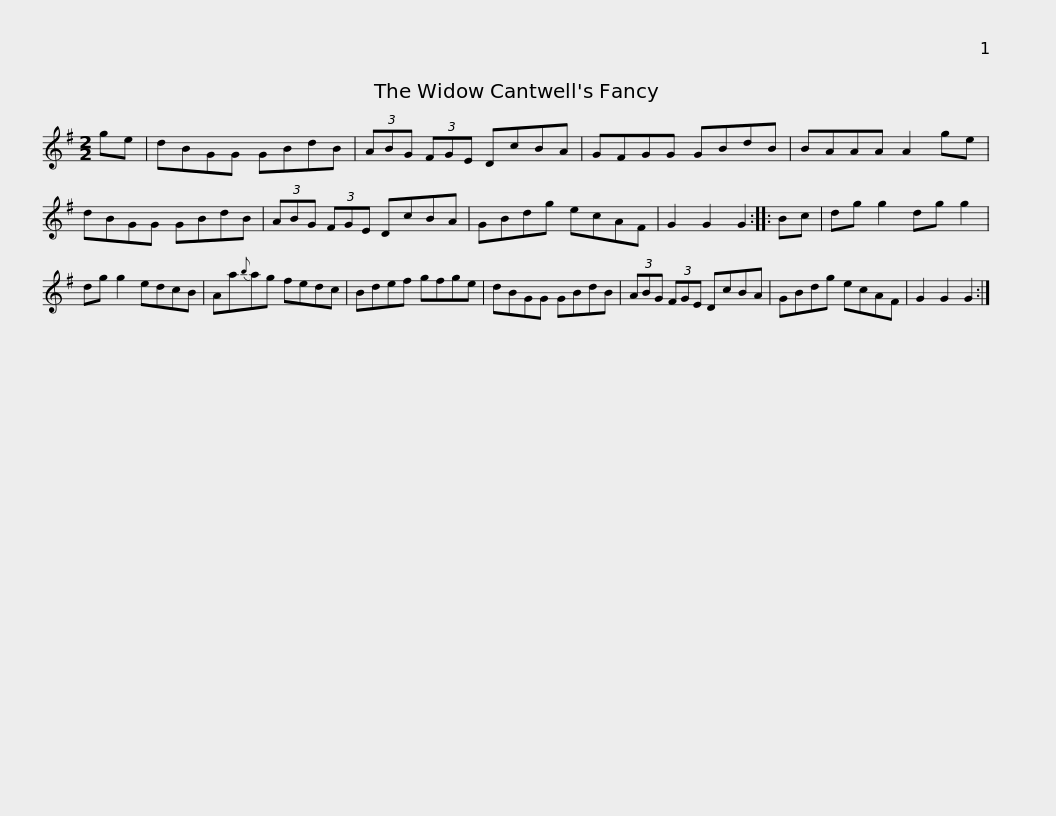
X:1
L:1/8
M:2/2
I:linebreak $
K:G
V:1 treble
V:1
 ge | dBGG GBdB | (3ABG (3FGE DcBA | GFGG GBdB | BAAA A2 ge | %5
 dBGG GBdB |$ (3ABG (3FGE DcBA | GBdg ecAF | G2 G2 G2 :: Bc | %10
 dg g2 dg g2 | dg g2 edcB |$ Aa{b}ag fedc | Bdef gfge | dBGG GBdB | %15
 (3ABG (3FGE DcBA | GBdg ecAF |$ G2 G2 G2 :| %18
